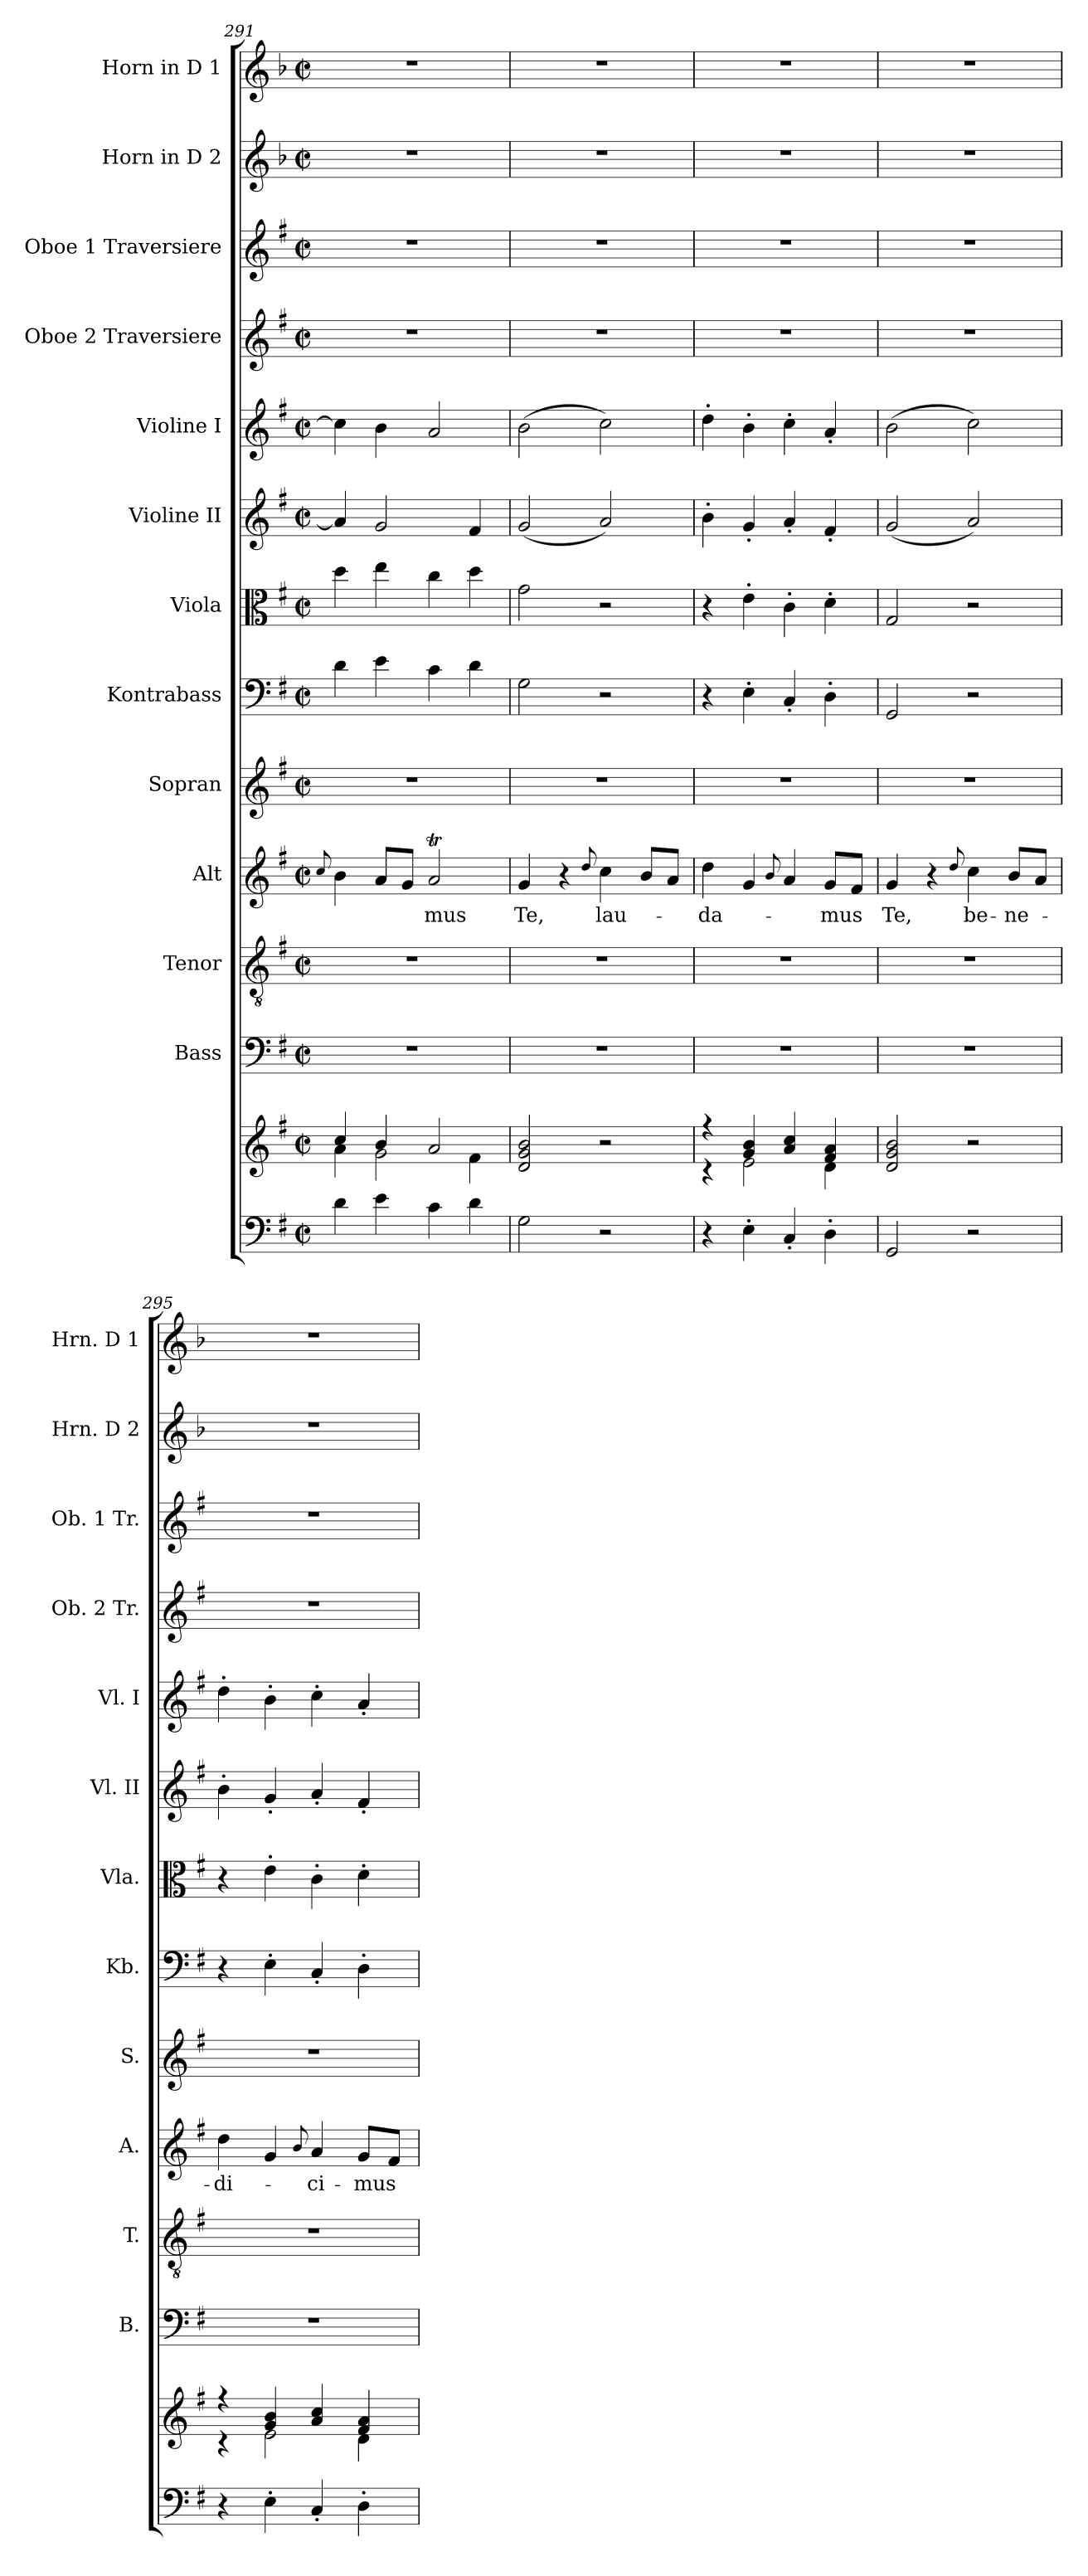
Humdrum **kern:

**kern	**kern	**kern	**kern	**kern	**text	**kern	**kern	**kern	**kern	**kern	**kern	**kern	**kern	**kern
*part13	*part13	*part12	*part11	*part10	*part10	*part9	*part8	*part7	*part6	*part5	*part4	*part3	*part2	*part1
*staff14	*staff13	*staff12	*staff11	*staff10	*staff10	*staff9	*staff8	*staff7	*staff6	*staff5	*staff4	*staff3	*staff2	*staff1
*	*	*I"Bass	*I"Tenor	*I"Alt	*	*I"Sopran	*I"Kontrabass	*I"Viola	*I"Violine II	*I"Violine I	*I"Oboe 2 Traversiere	*I"Oboe 1 Traversiere	*I"Horn in D 2	*I"Horn in D 1
*	*	*I'B.	*I'T.	*I'A.	*	*I'S.	*I'Kb.	*I'Vla.	*I'Vl. II	*I'Vl. I	*I'Ob. 2 Tr.	*I'Ob. 1 Tr.	*I'Hrn. D 2	*I'Hrn. D 1
!!LO:PB:g=z
*clefF4	*clefG2	*clefF4	*clefGv2	*clefG2	*	*clefG2	*clefF4	*clefC3	*clefG2	*clefG2	*clefG2	*clefG2	*clefG2	*clefG2
*	*	*	*	*	*	*	*ITrd7c12	*	*	*	*	*	*ITrd6c10	*ITrd6c10
*k[f#]	*k[f#]	*k[f#]	*k[f#]	*k[f#]	*	*k[f#]	*k[f#]	*k[f#]	*k[f#]	*k[f#]	*k[f#]	*k[f#]	*k[f#]	*k[f#]
*G:	*G:	*G:	*G:	*G:	*	*G:	*G:	*G:	*G:	*G:	*G:	*G:	*G:	*G:
*M2/2	*M2/2	*M2/2	*M2/2	*M2/2	*	*M2/2	*M2/2	*M2/2	*M2/2	*M2/2	*M2/2	*M2/2	*M2/2	*M2/2
*met(c|)	*met(c|)	*met(c|)	*met(c|)	*met(c|)	*	*met(c|)	*met(c|)	*met(c|)	*met(c|)	*met(c|)	*met(c|)	*met(c|)	*met(c|)	*met(c|)
=291	=291	=291	=291	=291	=291	=291	=291	=291	=291	=291	=291	=291	=291	=291
.	.	.	.	8qqcc/	.	.	.	.	.	.	.	.	.	.
*	*^	*	*	*	*	*	*	*	*	*	*	*	*	*
4d\	4cc/	4a\	1r	1r	4b\	.	1r	4D\	4dd\	4a/]	4cc\]	1r	1r	1r	1r
4e\	4b/	2g\	.	.	8a/L	.	.	4E\	4ee\	2g/	4b\	.	.	.	.
.	.	.	.	.	8g/J	.	.	.	.	.	.	.	.	.	.
!	!	!	!	!	!	!LO:LY:b	!	!	!	!	!	!	!	!	!
4c\	2a/	.	.	.	2aT/	-mus	.	4C\	4cc\	.	2a/	.	.	.	.
4d\	.	4f#\	.	.	.	.	.	4D\	4dd\	4f#/	.	.	.	.	.
=292	=292	=292	=292	=292	=292	=292	=292	=292	=292	=292	=292	=292	=292	=292	=292
!	!	!	!	!	!	!LO:LY:b	!	!	!	!	!	!	!	!	!
*	*v	*v	*	*	*	*	*	*	*	*	*	*	*	*	*
2G\	2d/ 2g/ 2b/	1r	1r	4g/	Te,	1r	2GG\	2g\	(<2g/	(>2b\	1r	1r	1r	1r
.	.	.	.	4r	.	.	.	.	.	.	.	.	.	.
.	.	.	.	8qqdd/	.	.	.	.	.	.	.	.	.	.
!	!	!	!	!	!LO:LY:b	!	!	!	!	!	!	!	!	!
2r	2r	.	.	4cc\	lau-	.	2r	2r	2a/)	2cc\)	.	.	.	.
.	.	.	.	8b/L	.	.	.	.	.	.	.	.	.	.
.	.	.	.	8a/J	.	.	.	.	.	.	.	.	.	.
=293	=293	=293	=293	=293	=293	=293	=293	=293	=293	=293	=293	=293	=293	=293
*	*^	*	*	*	*	*	*	*	*	*	*	*	*	*
!	!	!	!	!	!	!LO:LY:b	!	!	!	!	!	!	!	!	!
4r	4r	4r	1r	1r	4dd\	-da-	1r	4r	4r	4b'>\	4dd'>\	1r	1r	1r	1r
4E'>\	4g/ 4b/	2e\	.	.	4g/	.	.	4EE'>\	4e'>\	4g'</	4b'>\	.	.	.	.
.	.	.	.	.	8qqb/	.	.	.	.	.	.	.	.	.	.
4C'</	4a/ 4cc/	.	.	.	4a/	.	.	4CC'</	4c'>\	4a'</	4cc'>\	.	.	.	.
!	!	!	!	!	!	!LO:LY:b	!	!	!	!	!	!	!	!	!
4D'>\	4f#/ 4a/	4d\	.	.	8g/L	-mus	.	4DD'>\	4d'>\	4f#'</	4a'</	.	.	.	.
.	.	.	.	.	8f#/J	.	.	.	.	.	.	.	.	.	.
*	*v	*v	*	*	*	*	*	*	*	*	*	*	*	*	*
=294	=294	=294	=294	=294	=294	=294	=294	=294	=294	=294	=294	=294	=294	=294
!	!	!	!	!	!LO:LY:b	!	!	!	!	!	!	!	!	!
2GG/	2d/ 2g/ 2b/	1r	1r	4g/	Te,	1r	2GGG/	2G/	(<2g/	(>2b\	1r	1r	1r	1r
.	.	.	.	4r	.	.	.	.	.	.	.	.	.	.
.	.	.	.	8qqdd/	.	.	.	.	.	.	.	.	.	.
!	!	!	!	!	!LO:LY:b	!	!	!	!	!	!	!	!	!
2r	2r	.	.	4cc\	be-	.	2r	2r	2a/)	2cc\)	.	.	.	.
!	!	!	!	!	!LO:LY:b	!	!	!	!	!	!	!	!	!
.	.	.	.	8b/L	-ne-	.	.	.	.	.	.	.	.	.
.	.	.	.	8a/J	.	.	.	.	.	.	.	.	.	.
=295	=295	=295	=295	=295	=295	=295	=295	=295	=295	=295	=295	=295	=295	=295
*	*^	*	*	*	*	*	*	*	*	*	*	*	*	*
!	!	!	!	!	!	!LO:LY:b	!	!	!	!	!	!	!	!	!
4r	4r	4r	1r	1r	4dd\	-di-	1r	4r	4r	4b'>\	4dd'>\	1r	1r	1r	1r
4E'>\	4g/ 4b/	2e\	.	.	4g/	.	.	4EE'>\	4e'>\	4g'</	4b'>\	.	.	.	.
.	.	.	.	.	8qqb/	.	.	.	.	.	.	.	.	.	.
!	!	!	!	!	!	!LO:LY:b	!	!	!	!	!	!	!	!	!
4C'</	4a/ 4cc/	.	.	.	4a/	-ci-	.	4CC'</	4c'>\	4a'</	4cc'>\	.	.	.	.
!	!	!	!	!	!	!LO:LY:b	!	!	!	!	!	!	!	!	!
4D'>\	4f#/ 4a/	4d\	.	.	8g/L	-mus	.	4DD'>\	4d'>\	4f#'</	4a'</	.	.	.	.
.	.	.	.	.	8f#/J	.	.	.	.	.	.	.	.	.	.
*	*v	*v	*	*	*	*	*	*	*	*	*	*	*	*	*
=	=	=	=	=	=	=	=	=	=	=	=	=	=	=
*-	*-	*-	*-	*-	*-	*-	*-	*-	*-	*-	*-	*-	*-	*-
